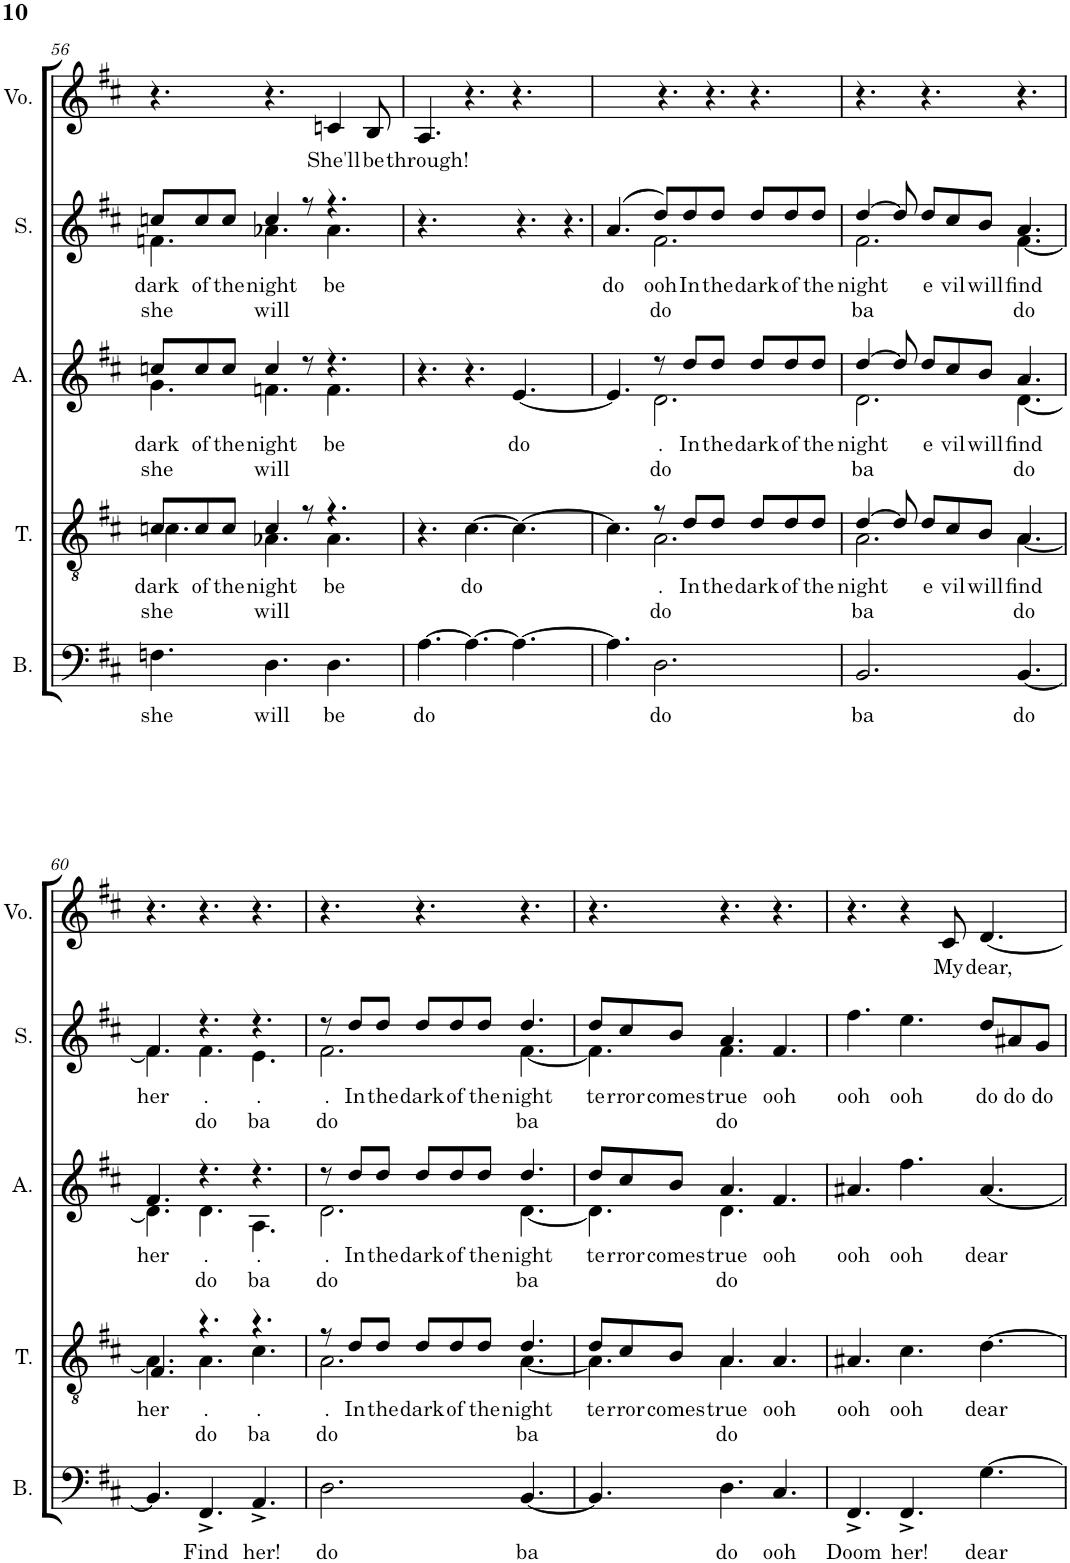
**kern	**text	**kern	**text	**text	**kern	**text	**text	**kern	**text	**text	**kern	**text
*part5	*part5	*part4	*part4	*part4	*part3	*part3	*part3	*part2	*part2	*part2	*part1	*part1
*staff5	*staff5	*staff4	*staff4	*staff4	*staff3	*staff3	*staff3	*staff2	*staff2	*staff2	*staff1	*staff1
*I"Bass	*	*I"Tenor	*	*	*I"Alto	*	*	*I"Soprano	*	*	*I"Voice	*
*I'B.	*	*I'T.	*	*	*I'A.	*	*	*I'S.	*	*	*I'Vo.	*
!!LO:PB:g=z
*clefF4	*	*clefGv2	*	*	*clefG2	*	*	*clefG2	*	*	*clefG2	*
*k[f#c#]	*	*k[f#c#]	*	*	*k[f#c#]	*	*	*k[f#c#]	*	*	*k[f#c#]	*
*M9/8	*	*M9/8	*	*	*M9/8	*	*	*M9/8	*	*	*M9/8	*
=56	=56	=56	=56	=56	=56	=56	=56	=56	=56	=56	=56	=56
!	!LO:LY:b	!	!LO:LY:b	!LO:LY:b	!	!LO:LY:b	!LO:LY:b	!	!LO:LY:b	!LO:LY:b	!	!
*	*	*^	*	*	*^	*	*	*^	*	*	*	*
4.Fn\	she	8cn/L	4.c\	dark	she	8ccn/L	4.g\	dark	she	8ccn/L	4.fn\	dark	she	4.r	.
!	!	!	!	!LO:LY:b	!	!	!	!LO:LY:b	!	!	!	!LO:LY:b	!	!	!
.	.	8c/	.	of	.	8cc/	.	of	.	8cc/	.	of	.	.	.
!	!	!	!	!LO:LY:b	!	!	!	!LO:LY:b	!	!	!	!LO:LY:b	!	!	!
.	.	8c/J	.	the	.	8cc/J	.	the	.	8cc/J	.	the	.	.	.
!	!LO:LY:b	!	!	!LO:LY:b	!LO:LY:b	!	!	!LO:LY:b	!LO:LY:b	!	!	!LO:LY:b	!LO:LY:b	!	!
4.D\	will	4c/	4.A-X\	night	will	4cc/	4.fn\	night	will	4cc/	4.a-X\	night	will	4.r	.
.	.	8r	.	.	.	8r	.	.	.	8r	.	.	.	.	.
!	!LO:LY:b	!	!	!LO:LY:b	!	!	!	!LO:LY:b	!	!	!	!LO:LY:b	!	!	!LO:LY:b
4.D\	be	4.r	4.A-\	be	.	4.r	4.f\	be	.	4.r	4.a-\	be	.	4cn/	She'll
!	!	!	!	!	!	!	!	!	!	!	!	!	!	!	!LO:LY:b
.	.	.	.	.	.	.	.	.	.	.	.	.	.	8B/	be
*	*	*v	*v	*	*	*	*	*	*	*v	*v	*	*	*	*
*	*	*	*	*	*v	*v	*	*	*	*	*	*	*
=57	=57	=57	=57	=57	=57	=57	=57	=57	=57	=57	=57	=57
!	!LO:LY:b	!	!	!	!	!	!	!	!	!	!	!LO:LY:b
[4.A\	do	4.r	.	.	4.r	.	.	4.r	.	.	4.A/	through!
!	!	!	!LO:LY:b	!	!	!	!	!	!	!	!	!
4.A\_	.	[4.c#\	do	.	4.r	.	.	4.r	.	.	4.r	.
!	!	!	!	!	!	!LO:LY:b	!	!	!	!	!	!
4.A\_	.	4.c#\_	.	.	[4.e/	do	.	4.r	.	.	4.r	.
=58	=58	=58	=58	=58	=58	=58	=58	=58	=58	=58	=58	=58
*	*	*^	*	*	*^	*	*	*	*	*	*	*
!	!	!	!	!	!	!	!	!	!	!	!LO:LY:b	!	!	!
*	*	*	*	*	*	*	*	*	*	*^	*	*	*	*
4.A\]	.	4.c#\]	4.ryy	.	.	4.e/]	4.ryy	.	.	(4.a/	4.ryy	do	.	4.r	.
!	!LO:LY:b	!	!	!LO:LY:b	!LO:LY:b	!	!	!LO:LY:b	!LO:LY:b	!	!	!LO:LY:b	!LO:LY:b	!	!
2.D\	do	8r	2.A\	.	do	8r	2.d\	.	do	8dd/L)	2.f#\	ooh	do	4.r	.
!	!	!	!	!LO:LY:b	!	!	!	!LO:LY:b	!	!	!	!LO:LY:b	!	!	!
.	.	8d/L	.	In	.	8dd/L	.	In	.	8dd/	.	In	.	.	.
!	!	!	!	!LO:LY:b	!	!	!	!LO:LY:b	!	!	!	!LO:LY:b	!	!	!
.	.	8d/J	.	the	.	8dd/J	.	the	.	8dd/J	.	the	.	.	.
!	!	!	!	!LO:LY:b	!	!	!	!LO:LY:b	!	!	!	!LO:LY:b	!	!	!
.	.	8d/L	.	dark	.	8dd/L	.	dark	.	8dd/L	.	dark	.	4.r	.
!	!	!	!	!LO:LY:b	!	!	!	!LO:LY:b	!	!	!	!LO:LY:b	!	!	!
.	.	8d/	.	of	.	8dd/	.	of	.	8dd/	.	of	.	.	.
!	!	!	!	!LO:LY:b	!	!	!	!LO:LY:b	!	!	!	!LO:LY:b	!	!	!
.	.	8d/J	.	the	.	8dd/J	.	the	.	8dd/J	.	the	.	.	.
=59	=59	=59	=59	=59	=59	=59	=59	=59	=59	=59	=59	=59	=59	=59	=59
!	!LO:LY:b	!	!	!LO:LY:b	!LO:LY:b	!	!	!LO:LY:b	!LO:LY:b	!	!	!LO:LY:b	!LO:LY:b	!	!
2.BB/	ba	[4d/	2.A\	night	ba	[4dd/	2.d\	night	ba	[4dd/	2.f#\	night	ba	4.r	.
.	.	8d/]	.	.	.	8dd/]	.	.	.	8dd/]	.	.	.	.	.
!	!	!	!	!LO:LY:b	!	!	!	!LO:LY:b	!	!	!	!LO:LY:b	!	!	!
.	.	8d/L	.	e	.	8dd/L	.	e	.	8dd/L	.	e	.	4.r	.
!	!	!	!	!LO:LY:b	!	!	!	!LO:LY:b	!	!	!	!LO:LY:b	!	!	!
.	.	8c#/	.	vil	.	8cc#/	.	vil	.	8cc#/	.	vil	.	.	.
!	!	!	!	!LO:LY:b	!	!	!	!LO:LY:b	!	!	!	!LO:LY:b	!	!	!
.	.	8B/J	.	will	.	8b/J	.	will	.	8b/J	.	will	.	.	.
!	!LO:LY:b	!	!	!LO:LY:b	!LO:LY:b	!	!	!LO:LY:b	!LO:LY:b	!	!	!LO:LY:b	!LO:LY:b	!	!
[4.BB/	do	4.A/	[4.A\	find	do	4.a/	[4.d\	find	do	4.a/	[4.f#\	find	do	4.r	.
!!LO:LB:g=z
=60	=60	=60	=60	=60	=60	=60	=60	=60	=60	=60	=60	=60	=60	=60	=60
!	!	!	!	!LO:LY:b	!	!	!	!LO:LY:b	!	!	!	!LO:LY:b	!	!	!
4.BB/]	.	4.F#/	4.A\]	her	.	4.f#/	4.d\]	her	.	4.f#/	4.f#\]	her	.	4.r	.
!	!LO:LY:b	!	!	!LO:LY:b	!LO:LY:b	!	!	!LO:LY:b	!LO:LY:b	!	!	!LO:LY:b	!LO:LY:b	!	!
4.FF#^/	Find	4.r	4.A\	.	do	4.r	4.d\	.	do	4.r	4.f#\	.	do	4.r	.
!	!LO:LY:b	!	!	!LO:LY:b	!LO:LY:b	!	!	!LO:LY:b	!LO:LY:b	!	!	!LO:LY:b	!LO:LY:b	!	!
4.AA^/	her!	4.r	4.c#\	.	ba	4.r	4.A\	.	ba	4.r	4.e\	.	ba	4.r	.
=61	=61	=61	=61	=61	=61	=61	=61	=61	=61	=61	=61	=61	=61	=61	=61
!	!LO:LY:b	!	!	!LO:LY:b	!LO:LY:b	!	!	!LO:LY:b	!LO:LY:b	!	!	!LO:LY:b	!LO:LY:b	!	!
2.D\	do	8r	2.A\	.	do	8r	2.d\	.	do	8r	2.f#\	.	do	4.r	.
!	!	!	!	!LO:LY:b	!	!	!	!LO:LY:b	!	!	!	!LO:LY:b	!	!	!
.	.	8d/L	.	In	.	8dd/L	.	In	.	8dd/L	.	In	.	.	.
!	!	!	!	!LO:LY:b	!	!	!	!LO:LY:b	!	!	!	!LO:LY:b	!	!	!
.	.	8d/J	.	the	.	8dd/J	.	the	.	8dd/J	.	the	.	.	.
!	!	!	!	!LO:LY:b	!	!	!	!LO:LY:b	!	!	!	!LO:LY:b	!	!	!
.	.	8d/L	.	dark	.	8dd/L	.	dark	.	8dd/L	.	dark	.	4.r	.
!	!	!	!	!LO:LY:b	!	!	!	!LO:LY:b	!	!	!	!LO:LY:b	!	!	!
.	.	8d/	.	of	.	8dd/	.	of	.	8dd/	.	of	.	.	.
!	!	!	!	!LO:LY:b	!	!	!	!LO:LY:b	!	!	!	!LO:LY:b	!	!	!
.	.	8d/J	.	the	.	8dd/J	.	the	.	8dd/J	.	the	.	.	.
!	!LO:LY:b	!	!	!LO:LY:b	!LO:LY:b	!	!	!LO:LY:b	!LO:LY:b	!	!	!LO:LY:b	!LO:LY:b	!	!
[4.BB/	ba	4.d/	[4.A\	night	ba	4.dd/	[4.d\	night	ba	4.dd/	[4.f#\	night	ba	4.r	.
=62	=62	=62	=62	=62	=62	=62	=62	=62	=62	=62	=62	=62	=62	=62	=62
!	!	!	!	!LO:LY:b	!	!	!	!LO:LY:b	!	!	!	!LO:LY:b	!	!	!
4.BB/]	.	8d/L	4.A\]	te	.	8dd/L	4.d\]	te	.	8dd/L	4.f#\]	te	.	4.r	.
!	!	!	!	!LO:LY:b	!	!	!	!LO:LY:b	!	!	!	!LO:LY:b	!	!	!
.	.	8c#/	.	rror	.	8cc#/	.	rror	.	8cc#/	.	rror	.	.	.
!	!	!	!	!LO:LY:b	!	!	!	!LO:LY:b	!	!	!	!LO:LY:b	!	!	!
.	.	8B/J	.	comes	.	8b/J	.	comes	.	8b/J	.	comes	.	.	.
!	!LO:LY:b	!	!	!LO:LY:b	!LO:LY:b	!	!	!LO:LY:b	!LO:LY:b	!	!	!LO:LY:b	!LO:LY:b	!	!
4.D\	do	4.A/	4.A\	true	do	4.a/	4.d\	true	do	4.a/	4.f#\	true	do	4.r	.
!	!LO:LY:b	!	!	!LO:LY:b	!	!	!	!LO:LY:b	!	!	!	!LO:LY:b	!	!	!
4.C#/	ooh	4.A/	4.ryy	ooh	.	4.f#/	4.ryy	ooh	.	4.f#/	4.ryy	ooh	.	4.r	.
=63	=63	=63	=63	=63	=63	=63	=63	=63	=63	=63	=63	=63	=63	=63	=63
!	!LO:LY:b	!	!	!LO:LY:b	!	!	!	!LO:LY:b	!	!	!	!LO:LY:b	!	!	!
*	*	*v	*v	*	*	*	*	*	*	*v	*v	*	*	*	*
*	*	*	*	*	*v	*v	*	*	*	*	*	*	*
4.FF#^/	Doom	4.A#X/	ooh	.	4.a#X/	ooh	.	4.ff#\	ooh	.	4.r	.
!	!LO:LY:b	!	!LO:LY:b	!	!	!LO:LY:b	!	!	!LO:LY:b	!	!	!
4.FF#^/	her!	4.c#\	ooh	.	4.ff#\	ooh	.	4.ee\	ooh	.	4r	.
!	!	!	!	!	!	!	!	!	!	!	!	!LO:LY:b
.	.	.	.	.	.	.	.	.	.	.	8c#/	My
!	!LO:LY:b	!	!LO:LY:b	!	!	!LO:LY:b	!	!	!LO:LY:b	!	!	!LO:LY:b
[4.G\	dear	[4.d\	dear	.	[4.a#/	dear	.	8dd/L	do	.	[4.d/	dear,
!	!	!	!	!	!	!	!	!	!LO:LY:b	!	!	!
.	.	.	.	.	.	.	.	8a#X/	do	.	.	.
!	!	!	!	!	!	!	!	!	!LO:LY:b	!	!	!
.	.	.	.	.	.	.	.	8g/J	do	.	.	.
=	=	=	=	=	=	=	=	=	=	=	=	=
*-	*-	*-	*-	*-	*-	*-	*-	*-	*-	*-	*-	*-
